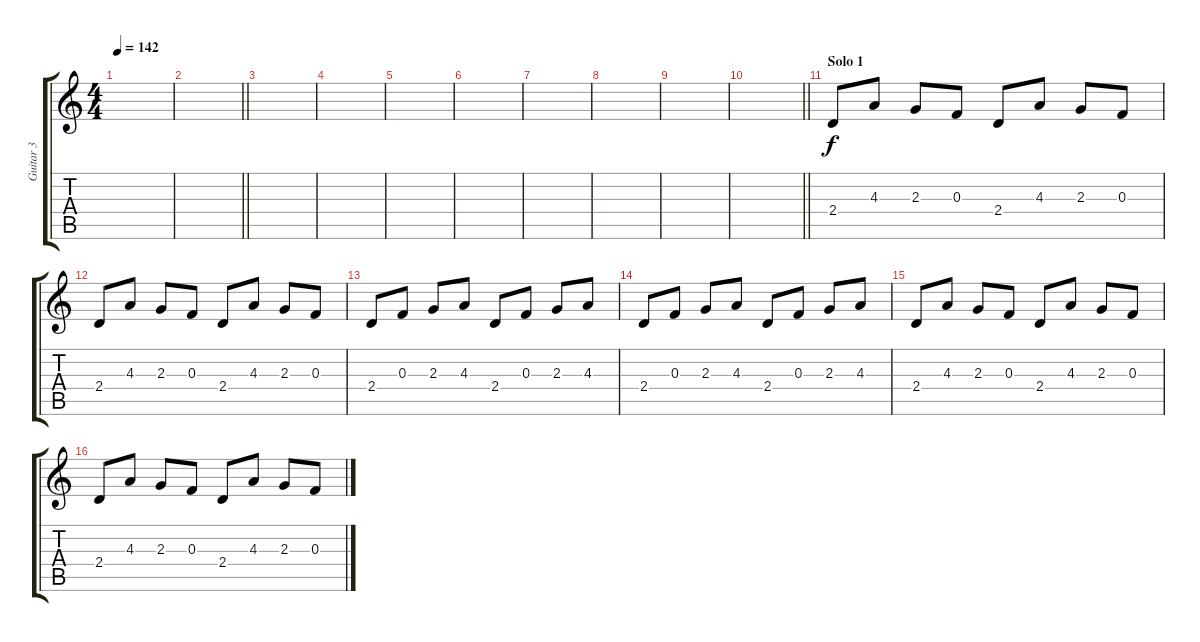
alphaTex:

\track ("Guitar 3" "Guitar 3") {instrument distortionguitar}
\staff {score tabs}
\tuning (D4 A3 F3 C3 G2 D2) {hide}
\ts (4 4)
\tempo 142
\clef g2
\ks c
|
\barLineRight lightlight
|
|
|
|
|
|
|
|
\barLineRight lightlight
|
\section ("" "Solo 1")
2.4.8 4.3.8 2.3.8 0.3.8 2.4.8 4.3.8 2.3.8 0.3.8 |
2.4.8 4.3.8 2.3.8 0.3.8 2.4.8 4.3.8 2.3.8 0.3.8 |
2.4.8 0.3.8 2.3.8 4.3.8 2.4.8 0.3.8 2.3.8 4.3.8 |
2.4.8 0.3.8 2.3.8 4.3.8 2.4.8 0.3.8 2.3.8 4.3.8 |
2.4.8 4.3.8 2.3.8 0.3.8 2.4.8 4.3.8 2.3.8 0.3.8 |
2.4.8 4.3.8 2.3.8 0.3.8 2.4.8 4.3.8 2.3.8 0.3.8
